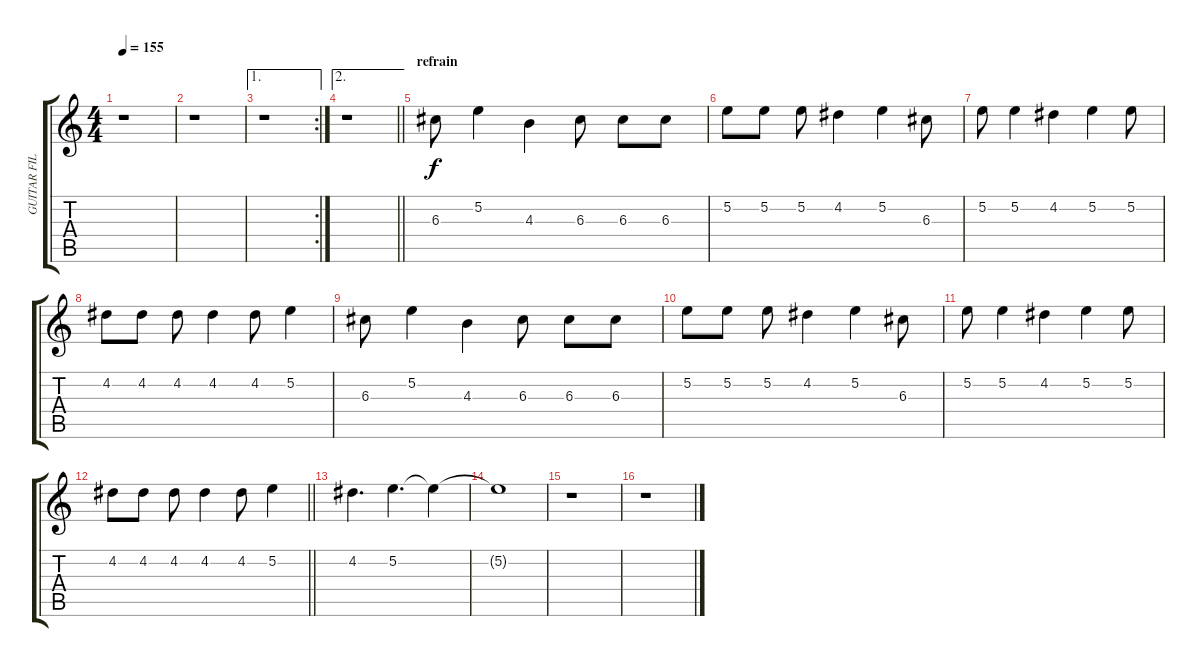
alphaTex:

\track ("GUITAR FILL" "GUITAR FIL") {instrument distortionguitar}
\staff {score tabs}
\tuning (E4 B3 G3 D3 A2 E2) {hide}
\ts (4 4)
\tempo 155
\clef g2
\ks c
r.1{dy f} |
r.1 |
\ae 1
\rc 2
r.1 |
\ae 2
\barLineRight lightlight
r.1 |
\section ("" "refrain")
6.3.8 5.2.4 4.3.4 6.3.8 6.3.8 6.3.8 |
5.2.8 5.2.8 5.2.8 4.2.4 5.2.4 6.3.8 |
5.2.8 5.2.4 4.2.4 5.2.4 5.2.8 |
4.2.8 4.2.8 4.2.8 4.2.4 4.2.8 5.2.4 |
6.3.8 5.2.4 4.3.4 6.3.8 6.3.8 6.3.8 |
5.2.8 5.2.8 5.2.8 4.2.4 5.2.4 6.3.8 |
5.2.8 5.2.4 4.2.4 5.2.4 5.2.8 |
\barLineRight lightlight
4.2.8 4.2.8 4.2.8 4.2.4 4.2.8 5.2.4 |
\section ("" "")
4.2.4{d} 5.2.4{d} 5.2{t}.4 |
5.2{t}.1 |
r.1 |
r.1
